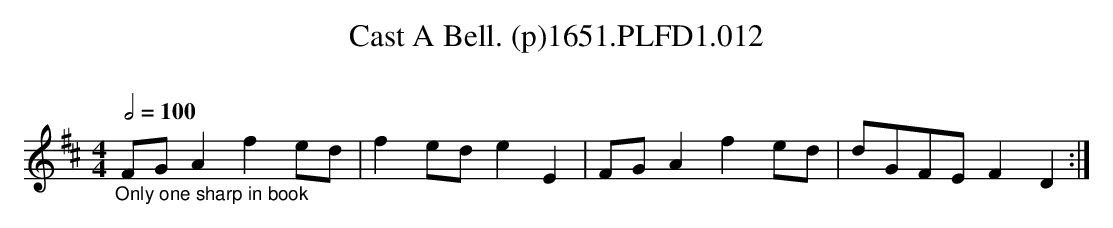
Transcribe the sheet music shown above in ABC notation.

X:1
T:Cast A Bell. (p)1651.PLFD1.012
M:4/4
L:1/4
Q:1/2=100
O:
K:D
"_Only one sharp in book"F/G/Afe/d/|fe/d/eE|F/G/Afe/d/|d/G/F/E/FD:|
